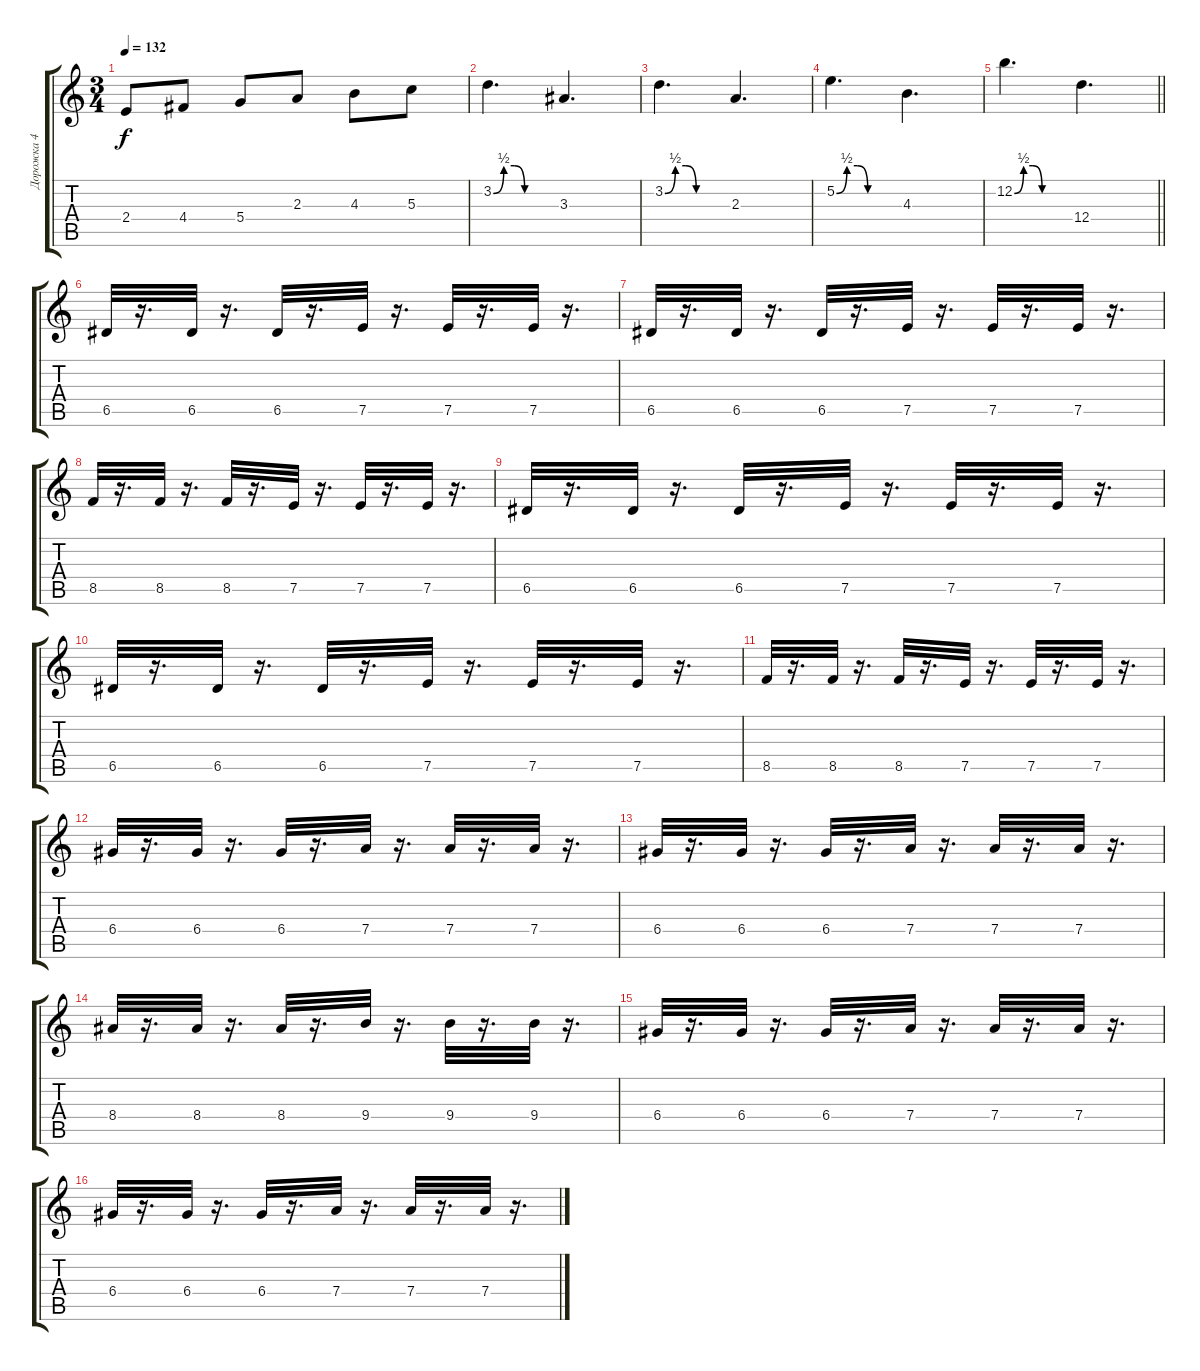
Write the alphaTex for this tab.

\track ("Дорожка 4" "Дорожка 4") {instrument electricguitarclean}
\staff {score tabs}
\tuning (E4 B3 G3 D3 A2 E2) {hide}
\ts (3 4)
\tempo 132
\clef g2
\ks c
2.4.8{dy f} 4.4.8 5.4.8 2.3.8 4.3.8 5.3.8 |
3.2{be (custom 0 0 10 2 20 2 30 0 60 0)}.4{d} 3.3.4{d} |
3.2{be (custom 0 0 10 2 20 2 30 0 60 0)}.4{d} 2.3.4{d} |
5.2{be (custom 0 0 10 2 20 2 30 0 60 0)}.4{d} 4.3.4{d} |
\barLineRight lightlight
12.2{be (custom 0 0 10 2 20 2 30 0 60 0)}.4{d} 12.4.4{d} |
\section ("" "")
6.5.32{volume 8 instrument electricguitarmuted} r.16{d} 6.5.32 r.16{d} 6.5.32 r.16{d} 7.5.32 r.16{d} 7.5.32 r.16{d} 7.5.32 r.16{d} |
6.5.32 r.16{d} 6.5.32 r.16{d} 6.5.32 r.16{d} 7.5.32 r.16{d} 7.5.32 r.16{d} 7.5.32 r.16{d} |
8.5.32 r.16{d} 8.5.32 r.16{d} 8.5.32 r.16{d} 7.5.32 r.16{d} 7.5.32 r.16{d} 7.5.32 r.16{d} |
6.5.32{volume 8 instrument electricguitarmuted} r.16{d} 6.5.32 r.16{d} 6.5.32 r.16{d} 7.5.32 r.16{d} 7.5.32 r.16{d} 7.5.32 r.16{d} |
6.5.32 r.16{d} 6.5.32 r.16{d} 6.5.32 r.16{d} 7.5.32 r.16{d} 7.5.32 r.16{d} 7.5.32 r.16{d} |
8.5.32 r.16{d} 8.5.32 r.16{d} 8.5.32 r.16{d} 7.5.32 r.16{d} 7.5.32 r.16{d} 7.5.32 r.16{d} |
6.4.32 r.16{d} 6.4.32 r.16{d} 6.4.32 r.16{d} 7.4.32 r.16{d} 7.4.32 r.16{d} 7.4.32 r.16{d} |
6.4.32 r.16{d} 6.4.32 r.16{d} 6.4.32 r.16{d} 7.4.32 r.16{d} 7.4.32 r.16{d} 7.4.32 r.16{d} |
8.4.32 r.16{d} 8.4.32 r.16{d} 8.4.32 r.16{d} 9.4.32 r.16{d} 9.4.32 r.16{d} 9.4.32 r.16{d} |
6.4.32 r.16{d} 6.4.32 r.16{d} 6.4.32 r.16{d} 7.4.32 r.16{d} 7.4.32 r.16{d} 7.4.32 r.16{d} |
6.4.32 r.16{d} 6.4.32 r.16{d} 6.4.32 r.16{d} 7.4.32 r.16{d} 7.4.32 r.16{d} 7.4.32 r.16{d}
